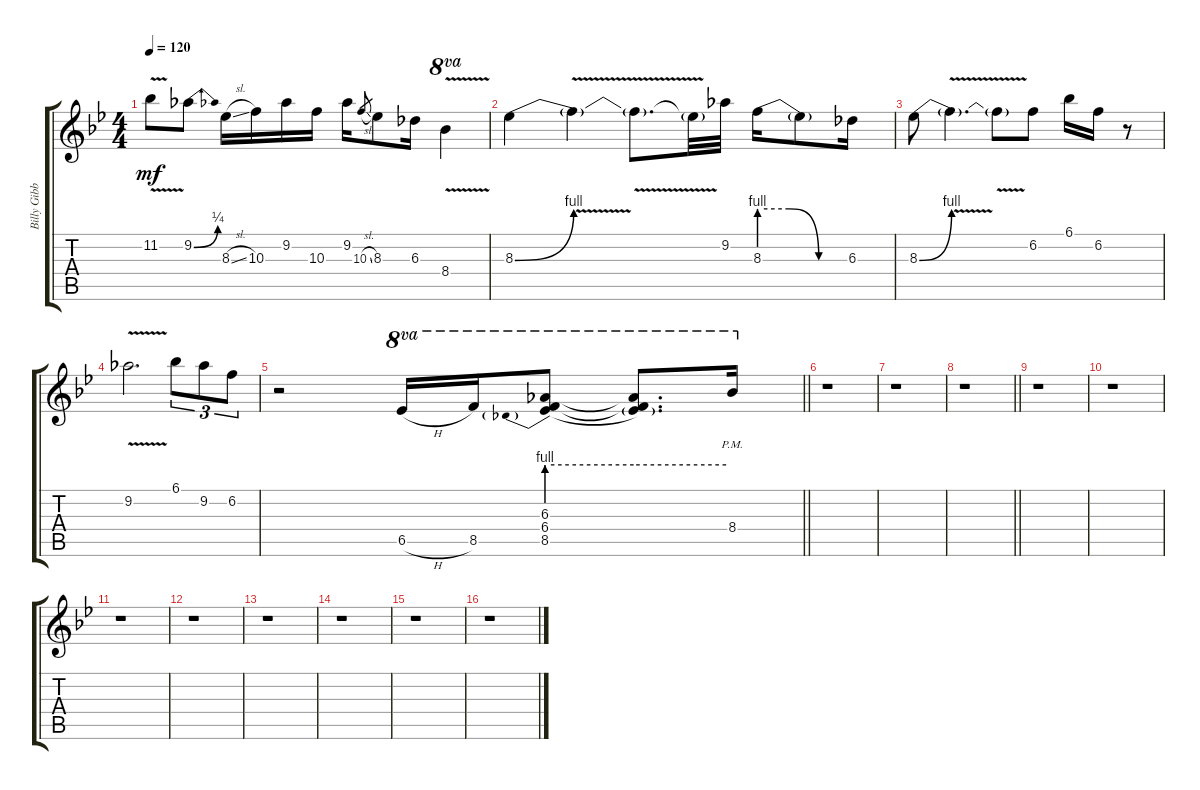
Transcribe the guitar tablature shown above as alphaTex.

\track ("Billy Gibbons-Overdriven Gtr " "Billy Gibb") {instrument overdrivenguitar}
\staff {score tabs}
\tuning (E4 B3 G3 D4 A3 E3) {hide}
\ts (4 4)
\tempo 120
\clef g2
\ks bb
11.2{v t}.8{dy mf} 9.2{be (bend 0 0 60 1)}.8 8.3{sl}.16 10.3.16 9.2.16 10.3.16 9.2.16 10.3{sl}.8{gr} 8.3.8 6.3.16 8.4{v}.4{ot 8va} |
8.3{be (bend 0 0 60 4)}.4 8.3{v t}.4 8.3{v t}.8{d} 8.3{v t}.32 9.2.32 8.3{be (custom 0 4 20 4 40 0 60 0)}.16 8.3{t}.8 6.3.16 |
8.3{be (bend 0 0 60 4)}.8 8.3{v t}.4{d} 8.3{v t}.8 6.2.8 6.1.16 6.2.16 r.8 |
9.2{v}.2{d} 6.1.8{tu (3 2)} 9.2.8{tu (3 2)} 6.2.8{tu (3 2)} |
\barLineRight lightlight
r.2 6.5{h}.16{ot 8va} 8.5.16{ot 8va} (6.3{be (prebend 0 4 60 4)} 6.4 8.5).8{ot 8va} (6.3{be (hold 0 4 60 4) t} 6.4{t} 8.5{t}).8{d ot 8va} 8.4{pm}.16{ot 8va} |
r.1 |
r.1 |
\barLineRight lightlight
r.1 |
r.1 |
r.1 |
r.1 |
r.1 |
r.1 |
r.1 |
r.1 |
r.1
